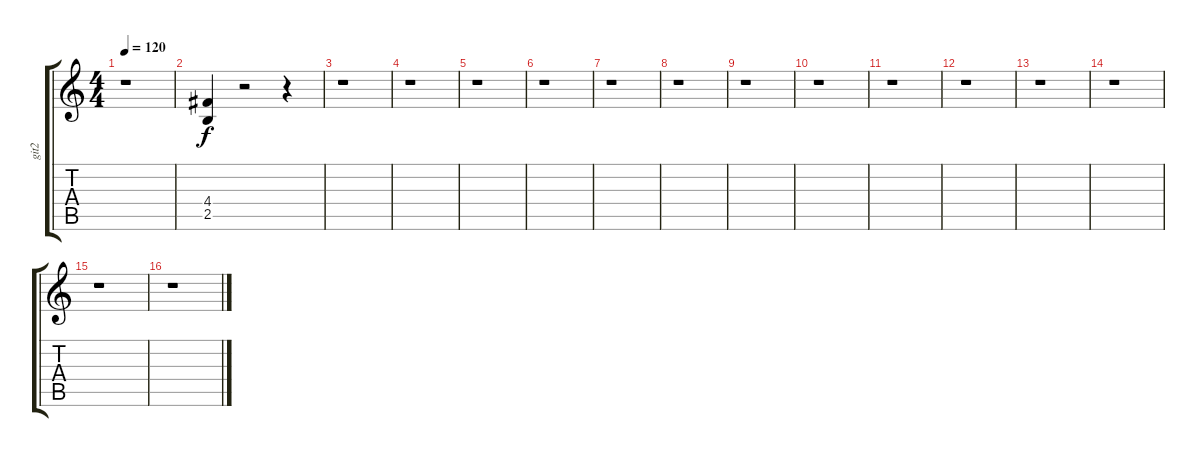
\track ("git2" "git2") {instrument distortionguitar}
\staff {score tabs}
\tuning (E4 B3 G3 D3 A2 E2) {hide}
\ts (4 4)
\tempo 120
\clef g2
\ks c
r.1{dy f} |
(4.4 2.5).4 r.2 r.4 |
r.1 |
r.1 |
r.1 |
r.1 |
r.1 |
r.1 |
r.1 |
r.1 |
r.1 |
r.1 |
r.1 |
r.1 |
r.1 |
r.1
